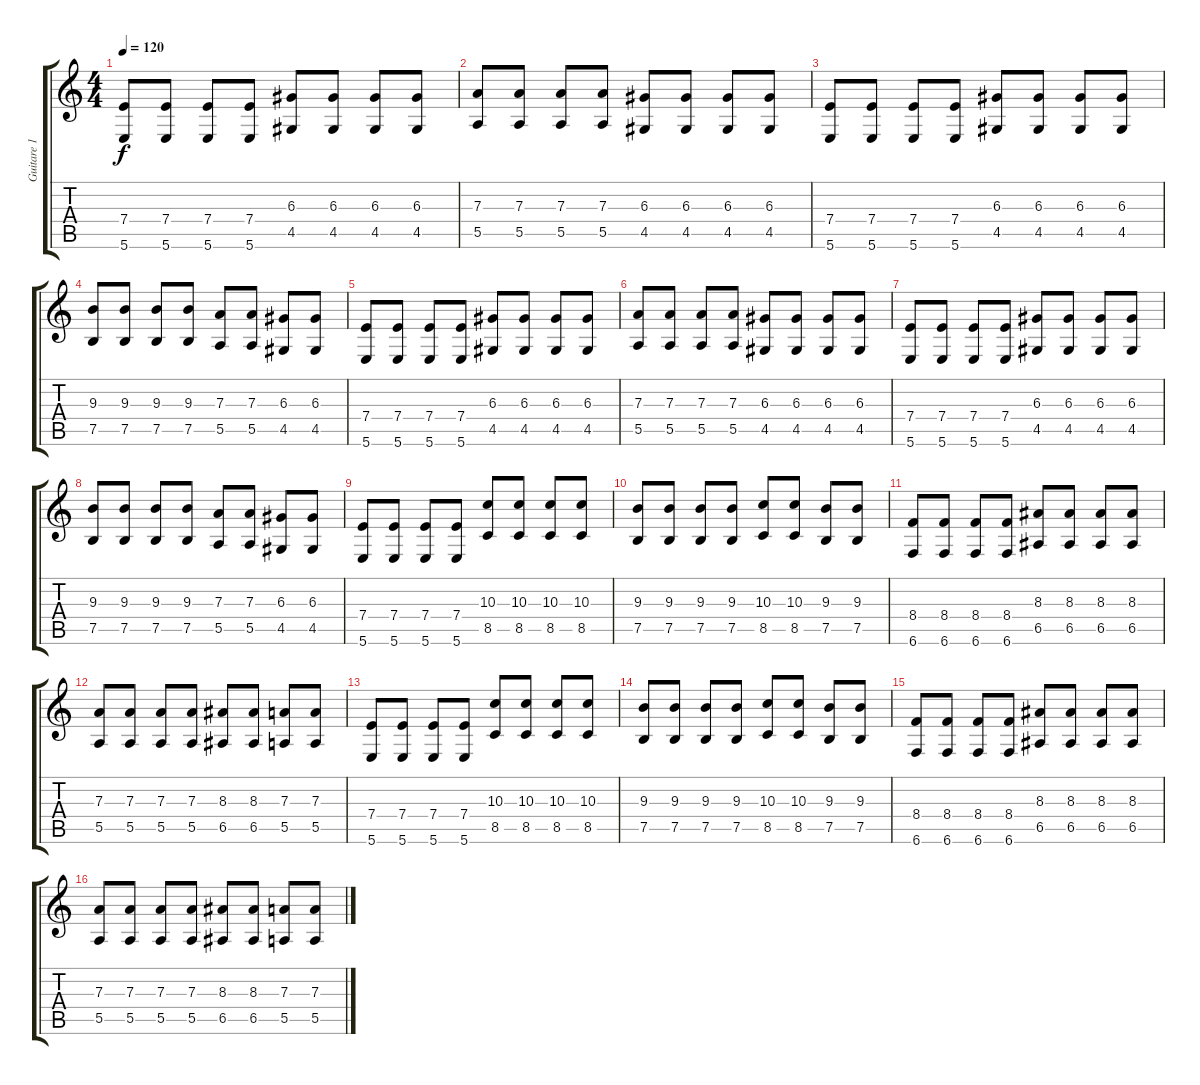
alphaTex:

\track ("Guitare 1" "Guitare 1") {instrument distortionguitar}
\staff {score tabs}
\tuning (B3 Gb3 D3 A2 E2 B1) {hide}
\ts (4 4)
\tempo 120
\clef g2
\ks c
(7.4 5.6).8{dy f} (7.4 5.6).8 (7.4 5.6).8 (7.4 5.6).8 (6.3 4.5).8 (6.3 4.5).8 (6.3 4.5).8 (6.3 4.5).8 |
(7.3 5.5).8 (7.3 5.5).8 (7.3 5.5).8 (7.3 5.5).8 (6.3 4.5).8 (6.3 4.5).8 (6.3 4.5).8 (6.3 4.5).8 |
(7.4 5.6).8 (7.4 5.6).8 (7.4 5.6).8 (7.4 5.6).8 (6.3 4.5).8 (6.3 4.5).8 (6.3 4.5).8 (6.3 4.5).8 |
(9.3 7.5).8 (9.3 7.5).8 (9.3 7.5).8 (9.3 7.5).8 (7.3 5.5).8 (7.3 5.5).8 (6.3 4.5).8 (6.3 4.5).8 |
(7.4 5.6).8 (7.4 5.6).8 (7.4 5.6).8 (7.4 5.6).8 (6.3 4.5).8 (6.3 4.5).8 (6.3 4.5).8 (6.3 4.5).8 |
(7.3 5.5).8 (7.3 5.5).8 (7.3 5.5).8 (7.3 5.5).8 (6.3 4.5).8 (6.3 4.5).8 (6.3 4.5).8 (6.3 4.5).8 |
(7.4 5.6).8 (7.4 5.6).8 (7.4 5.6).8 (7.4 5.6).8 (6.3 4.5).8 (6.3 4.5).8 (6.3 4.5).8 (6.3 4.5).8 |
(9.3 7.5).8 (9.3 7.5).8 (9.3 7.5).8 (9.3 7.5).8 (7.3 5.5).8 (7.3 5.5).8 (6.3 4.5).8 (6.3 4.5).8 |
(7.4 5.6).8 (7.4 5.6).8 (7.4 5.6).8 (7.4 5.6).8 (10.3 8.5).8 (10.3 8.5).8 (10.3 8.5).8 (10.3 8.5).8 |
(9.3 7.5).8 (9.3 7.5).8 (9.3 7.5).8 (9.3 7.5).8 (10.3 8.5).8 (10.3 8.5).8 (9.3 7.5).8 (9.3 7.5).8 |
(8.4 6.6).8 (8.4 6.6).8 (8.4 6.6).8 (8.4 6.6).8 (8.3 6.5).8 (8.3 6.5).8 (8.3 6.5).8 (8.3 6.5).8 |
(7.3 5.5).8 (7.3 5.5).8 (7.3 5.5).8 (7.3 5.5).8 (8.3 6.5).8 (8.3 6.5).8 (7.3 5.5).8 (7.3 5.5).8 |
(7.4 5.6).8 (7.4 5.6).8 (7.4 5.6).8 (7.4 5.6).8 (10.3 8.5).8 (10.3 8.5).8 (10.3 8.5).8 (10.3 8.5).8 |
(9.3 7.5).8 (9.3 7.5).8 (9.3 7.5).8 (9.3 7.5).8 (10.3 8.5).8 (10.3 8.5).8 (9.3 7.5).8 (9.3 7.5).8 |
(8.4 6.6).8 (8.4 6.6).8 (8.4 6.6).8 (8.4 6.6).8 (8.3 6.5).8 (8.3 6.5).8 (8.3 6.5).8 (8.3 6.5).8 |
(7.3 5.5).8 (7.3 5.5).8 (7.3 5.5).8 (7.3 5.5).8 (8.3 6.5).8 (8.3 6.5).8 (7.3 5.5).8 (7.3 5.5).8
